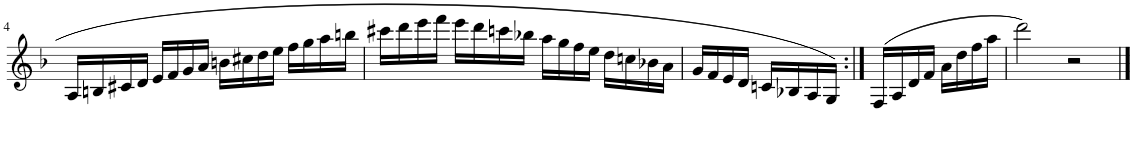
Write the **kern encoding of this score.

**kern
*part1
*staff1
*I"Piano
*I'Pno.
!!LO:PB:g=z
*clefG2
*k[b-]
*M4/4
*met(c)
=4
16A/LL
16Bn/
16c#X/
16d/JJ
16e/LL
16f/
16g/
16a/JJ
16bn\LL
16cc#X\
16dd\
16ee\JJ
16ff\LL
16gg\
16aa\
16bbn\JJ
=5
16ccc#X\LL
16ddd\
16eee\
16fff\JJ
16eee\LL
16ddd\
16cccn\
16bb-X\JJ
16aa\LL
16gg\
16ff\
16ee\JJ
16dd\LL
16ccn\
16b-X\
16a\JJ
=6
16g/LL
16f/
16e/
16d/JJ
16cn/LL
16B-X/
16A/
16G/JJ
=7:|!
(16F/LL
16A/
16d/
16f/JJ
16a\LL
16dd\
16ff\
16aa\JJ
=8
2ddd\)
2r
==
*-
